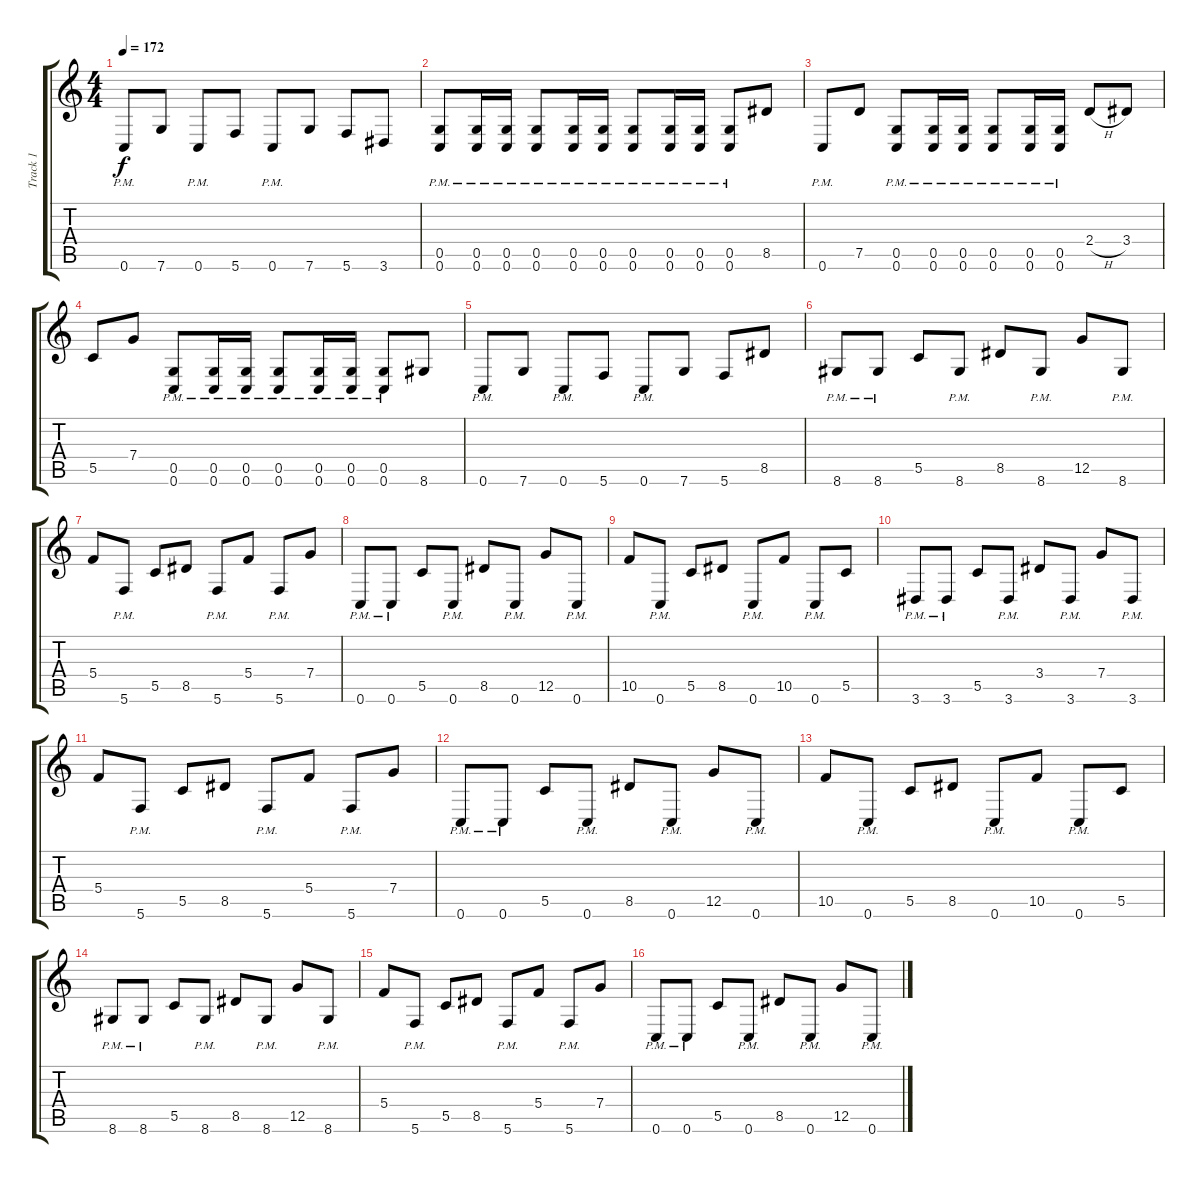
\track ("Track 1" "Track 1") {instrument distortionguitar}
\staff {score tabs}
\tuning (D4 A3 F3 C3 G2 C2) {hide}
\ts (4 4)
\tempo 172
\clef g2
\ks c
0.6{pm}.8{dy f} 7.6.8 0.6{pm}.8 5.6.8 0.6{pm}.8 7.6.8 5.6.8 3.6.8 |
(0.5{pm} 0.6{pm}).8 (0.5{pm} 0.6{pm}).16 (0.5{pm} 0.6{pm}).16 (0.5{pm} 0.6{pm}).8 (0.5{pm} 0.6{pm}).16 (0.5{pm} 0.6{pm}).16 (0.5{pm} 0.6{pm}).8 (0.5{pm} 0.6{pm}).16 (0.5{pm} 0.6{pm}).16 (0.5{pm} 0.6{pm}).8 8.5.8 |
0.6{pm}.8 7.5.8 (0.5{pm} 0.6{pm}).8 (0.5{pm} 0.6{pm}).16 (0.5{pm} 0.6{pm}).16 (0.5{pm} 0.6{pm}).8 (0.5{pm} 0.6{pm}).16 (0.5{pm} 0.6{pm}).16 2.4{h}.8 3.4.8 |
5.5.8 7.4.8 (0.5{pm} 0.6{pm}).8 (0.5{pm} 0.6{pm}).16 (0.5{pm} 0.6{pm}).16 (0.5{pm} 0.6{pm}).8 (0.5{pm} 0.6{pm}).16 (0.5{pm} 0.6{pm}).16 (0.5{pm} 0.6{pm}).8 8.6.8 |
0.6{pm}.8 7.6.8 0.6{pm}.8 5.6.8 0.6{pm}.8 7.6.8 5.6.8 8.5.8 |
8.6{pm}.8 8.6{pm}.8 5.5.8 8.6{pm}.8 8.5.8 8.6{pm}.8 12.5.8 8.6{pm}.8 |
5.4.8 5.6{pm}.8 5.5.8 8.5.8 5.6{pm}.8 5.4.8 5.6{pm}.8 7.4.8 |
0.6{pm}.8 0.6{pm}.8 5.5.8 0.6{pm}.8 8.5.8 0.6{pm}.8 12.5.8 0.6{pm}.8 |
10.5.8 0.6{pm}.8 5.5.8 8.5.8 0.6{pm}.8 10.5.8 0.6{pm}.8 5.5.8 |
3.6{pm}.8 3.6{pm}.8 5.5.8 3.6{pm}.8 3.4.8 3.6{pm}.8 7.4.8 3.6{pm}.8 |
5.4.8 5.6{pm}.8 5.5.8 8.5.8 5.6{pm}.8 5.4.8 5.6{pm}.8 7.4.8 |
0.6{pm}.8 0.6{pm}.8 5.5.8 0.6{pm}.8 8.5.8 0.6{pm}.8 12.5.8 0.6{pm}.8 |
10.5.8 0.6{pm}.8 5.5.8 8.5.8 0.6{pm}.8 10.5.8 0.6{pm}.8 5.5.8 |
8.6{pm}.8 8.6{pm}.8 5.5.8 8.6{pm}.8 8.5.8 8.6{pm}.8 12.5.8 8.6{pm}.8 |
5.4.8 5.6{pm}.8 5.5.8 8.5.8 5.6{pm}.8 5.4.8 5.6{pm}.8 7.4.8 |
0.6{pm}.8 0.6{pm}.8 5.5.8 0.6{pm}.8 8.5.8 0.6{pm}.8 12.5.8 0.6{pm}.8
